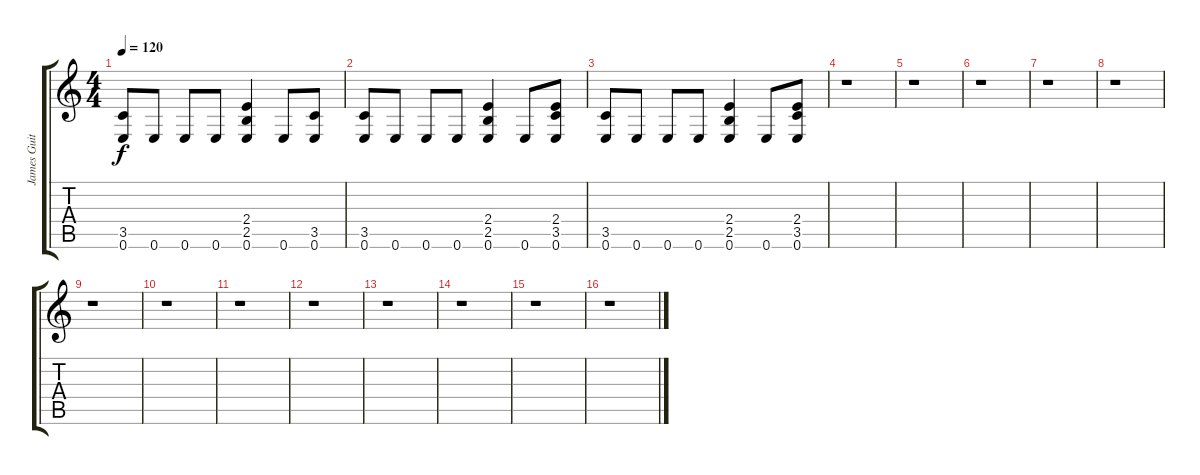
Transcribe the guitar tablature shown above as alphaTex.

\track ("James Guitar" "James Guit") {instrument distortionguitar}
\staff {score tabs}
\tuning (E4 B3 G3 D3 A2 E2) {hide}
\ts (4 4)
\tempo 120
\clef g2
\ks c
(3.5 0.6).8{dy f} 0.6.8 0.6.8 0.6.8 (2.4 2.5 0.6).4 0.6.8 (3.5 0.6).8 |
(3.5 0.6).8 0.6.8 0.6.8 0.6.8 (2.4 2.5 0.6).4 0.6.8 (2.4 3.5 0.6).8 |
(3.5 0.6).8 0.6.8 0.6.8 0.6.8 (2.4 2.5 0.6).4 0.6.8 (2.4 3.5 0.6).8 |
r.1 |
r.1 |
r.1 |
r.1 |
r.1 |
r.1 |
r.1 |
r.1 |
r.1 |
r.1 |
r.1 |
r.1 |
r.1
